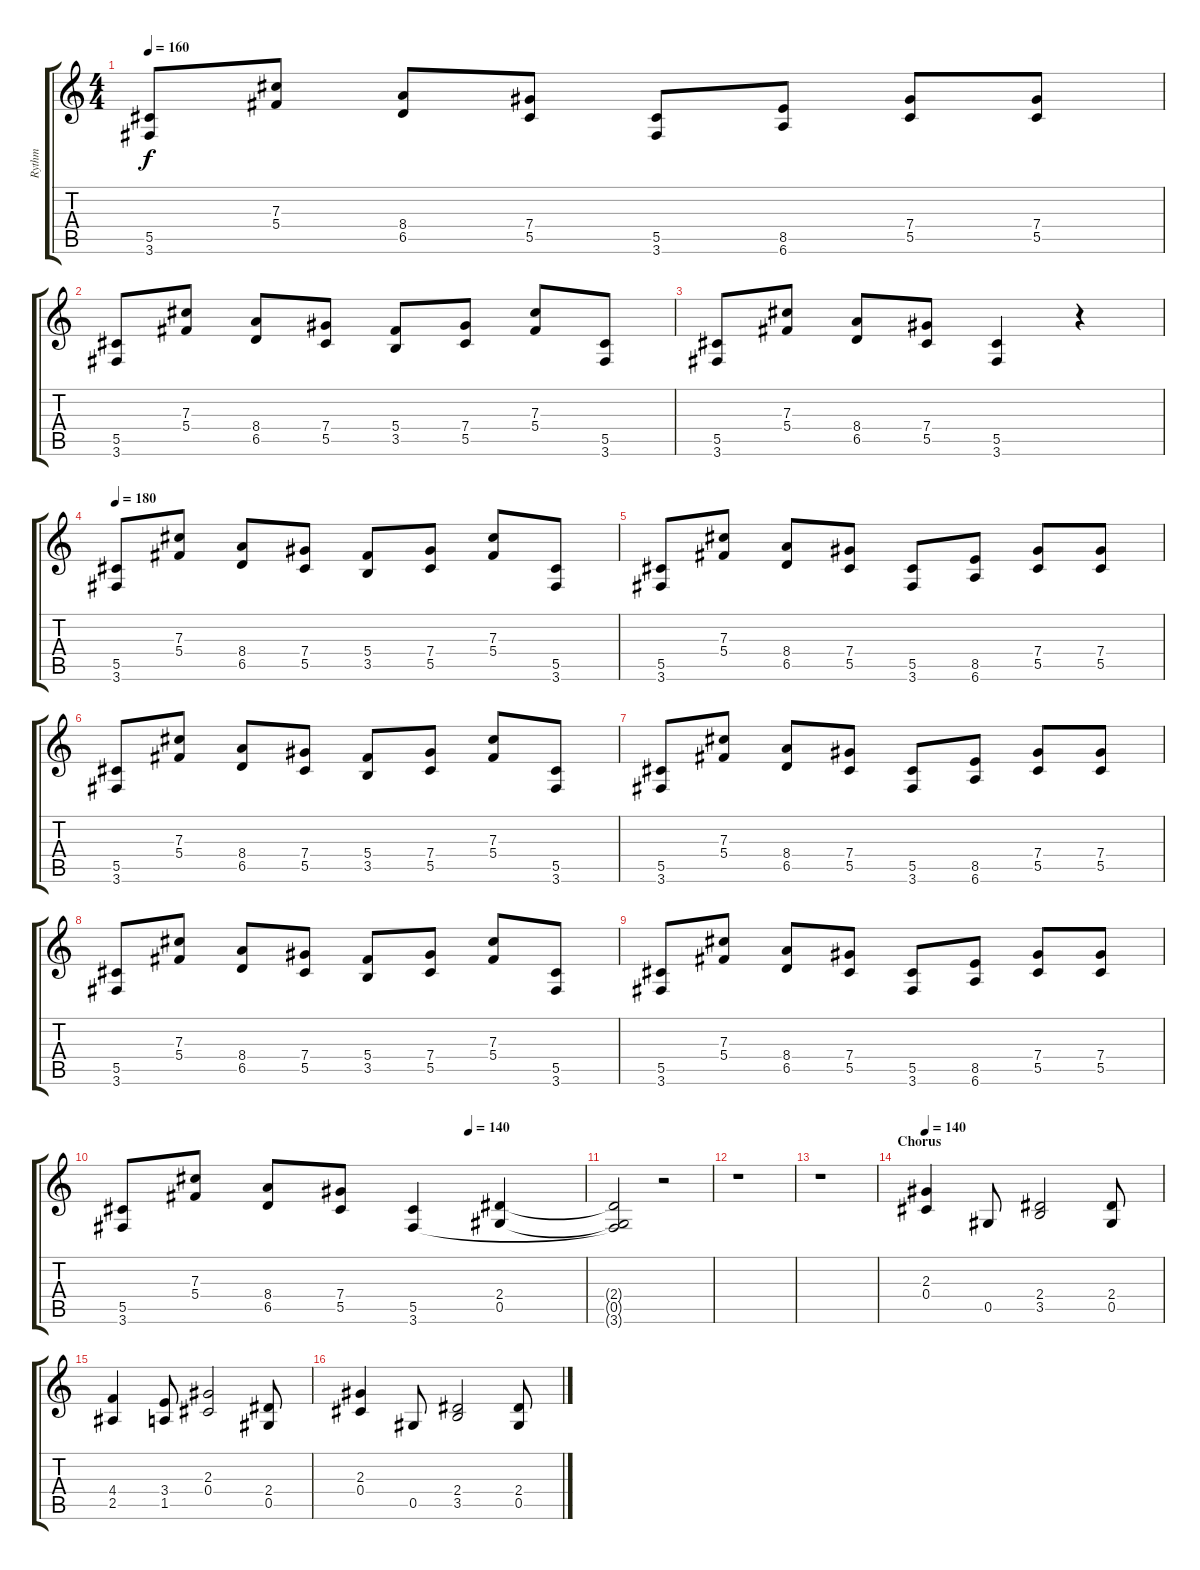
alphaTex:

\track ("Rythm" "Rythm") {instrument overdrivenguitar}
\staff {score tabs}
\tuning (Eb4 Bb3 Gb3 Db3 Ab2 Eb2) {hide}
\ts (4 4)
\tempo 160
\clef g2
\ks c
(5.5 3.6).8{dy f} (7.3 5.4).8 (8.4 6.5).8 (7.4 5.5).8 (5.5 3.6).8 (8.5 6.6).8 (7.4 5.5).8 (7.4 5.5).8 |
(5.5 3.6).8 (7.3 5.4).8 (8.4 6.5).8 (7.4 5.5).8 (5.4 3.5).8 (7.4 5.5).8 (7.3 5.4).8 (5.5 3.6).8 |
(5.5 3.6).8 (7.3 5.4).8 (8.4 6.5).8 (7.4 5.5).8 (5.5 3.6).4 r.4 |
\tempo 180
(5.5 3.6).8 (7.3 5.4).8 (8.4 6.5).8 (7.4 5.5).8 (5.4 3.5).8 (7.4 5.5).8 (7.3 5.4).8 (5.5 3.6).8 |
(5.5 3.6).8 (7.3 5.4).8 (8.4 6.5).8 (7.4 5.5).8 (5.5 3.6).8 (8.5 6.6).8 (7.4 5.5).8 (7.4 5.5).8 |
(5.5 3.6).8 (7.3 5.4).8 (8.4 6.5).8 (7.4 5.5).8 (5.4 3.5).8 (7.4 5.5).8 (7.3 5.4).8 (5.5 3.6).8 |
(5.5 3.6).8 (7.3 5.4).8 (8.4 6.5).8 (7.4 5.5).8 (5.5 3.6).8 (8.5 6.6).8 (7.4 5.5).8 (7.4 5.5).8 |
(5.5 3.6).8 (7.3 5.4).8 (8.4 6.5).8 (7.4 5.5).8 (5.4 3.5).8 (7.4 5.5).8 (7.3 5.4).8 (5.5 3.6).8 |
(5.5 3.6).8 (7.3 5.4).8 (8.4 6.5).8 (7.4 5.5).8 (5.5 3.6).8 (8.5 6.6).8 (7.4 5.5).8 (7.4 5.5).8 |
\tempo (140 0.75)
(5.5 3.6).8 (7.3 5.4).8 (8.4 6.5).8 (7.4 5.5).8 (5.5 3.6).4 (2.4 0.5).4 |
(2.4{t} 0.5{t} 3.6{t}).2 r.2 |
r.1 |
r.1 |
\section ("" "Chorus")
\tempo 140
(2.3 0.4).4 0.5.8 (2.4 3.5).2 (2.4 0.5).8 |
(4.4 2.5).4 (3.4 1.5).8 (2.3 0.4).2 (2.4 0.5).8 |
(2.3 0.4).4 0.5.8 (2.4 3.5).2 (2.4 0.5).8
